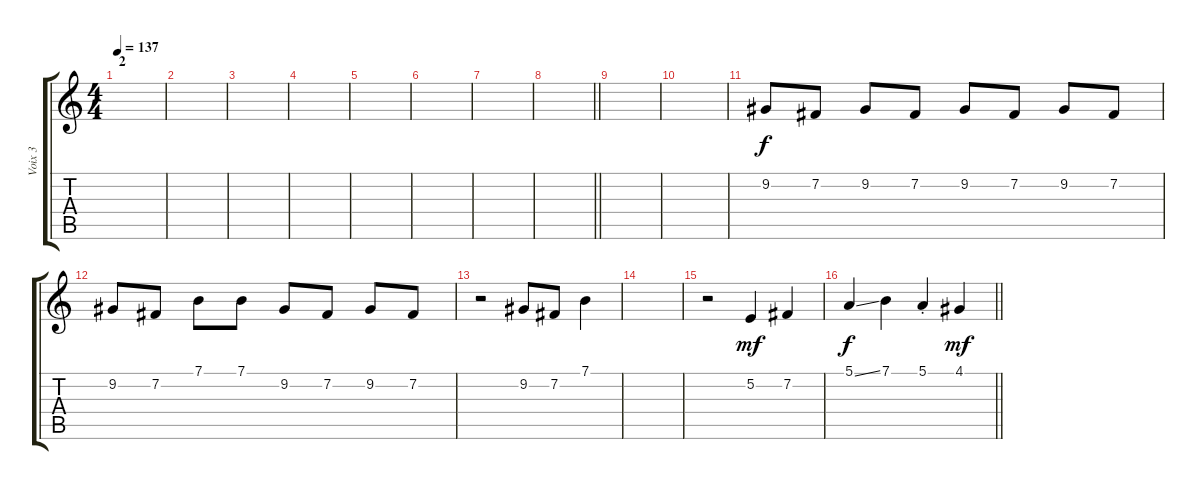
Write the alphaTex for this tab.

\track ("Voix 3" "Voix 3") {instrument clarinet}
\staff {score tabs}
\tuning (E4 B3 G3 D3 A2 E2) {hide}
\ts (4 4)
\section ("" "2")
\tempo 137
\clef g2
\ks c
|
|
|
|
|
|
|
\barLineRight lightlight
|
|
|
9.2.8{dy f balance 15} 7.2.8 9.2.8 7.2.8 9.2.8 7.2.8 9.2.8 7.2.8 |
9.2.8 7.2.8 7.1.8 7.1.8 9.2.8 7.2.8 9.2.8 7.2.8 |
r.2 9.2.8 7.2.8 7.1.4 |
|
r.2 5.2.4{dy mf} 7.2.4 |
\barLineRight lightlight
5.1{ss}.4{dy f} 7.1.4 5.1{st}.4 4.1.4{dy mf}
